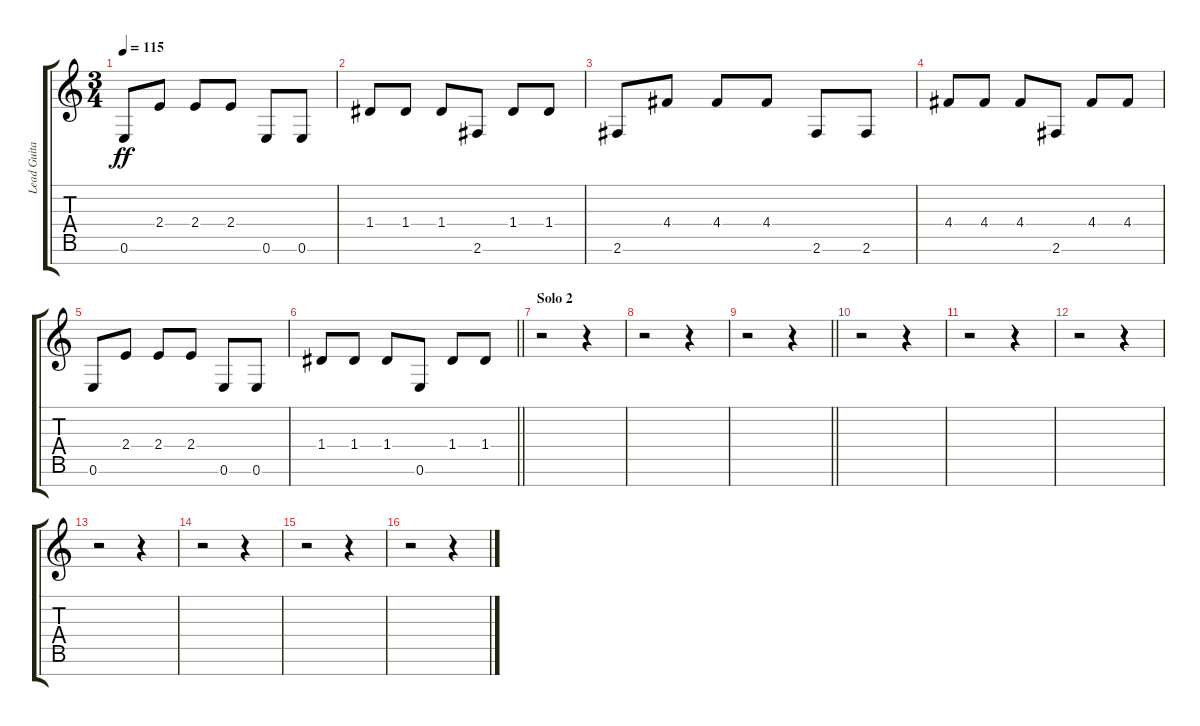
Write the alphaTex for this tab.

\track ("Lead Guitar I" "Lead Guita") {instrument distortionguitar}
\staff {score tabs}
\tuning (E4 B3 G3 D3 A2 E2 B1) {hide}
\ts (3 4)
\tempo 115
\clef g2
\ks c
0.6.8{dy ff} 2.4.8 2.4.8 2.4.8 0.6.8 0.6.8 |
1.4.8 1.4.8 1.4.8 2.6.8 1.4.8 1.4.8 |
2.6.8 4.4.8 4.4.8 4.4.8 2.6.8 2.6.8 |
4.4.8 4.4.8 4.4.8 2.6.8 4.4.8 4.4.8 |
0.6.8 2.4.8 2.4.8 2.4.8 0.6.8 0.6.8 |
\barLineRight lightlight
1.4.8 1.4.8 1.4.8 0.6.8 1.4.8 1.4.8 |
\section ("" "Solo 2")
r.2 r.4 |
r.2 r.4 |
\barLineRight lightlight
r.2 r.4 |
r.2 r.4 |
r.2 r.4 |
r.2 r.4 |
r.2 r.4 |
r.2 r.4 |
r.2 r.4 |
r.2 r.4
